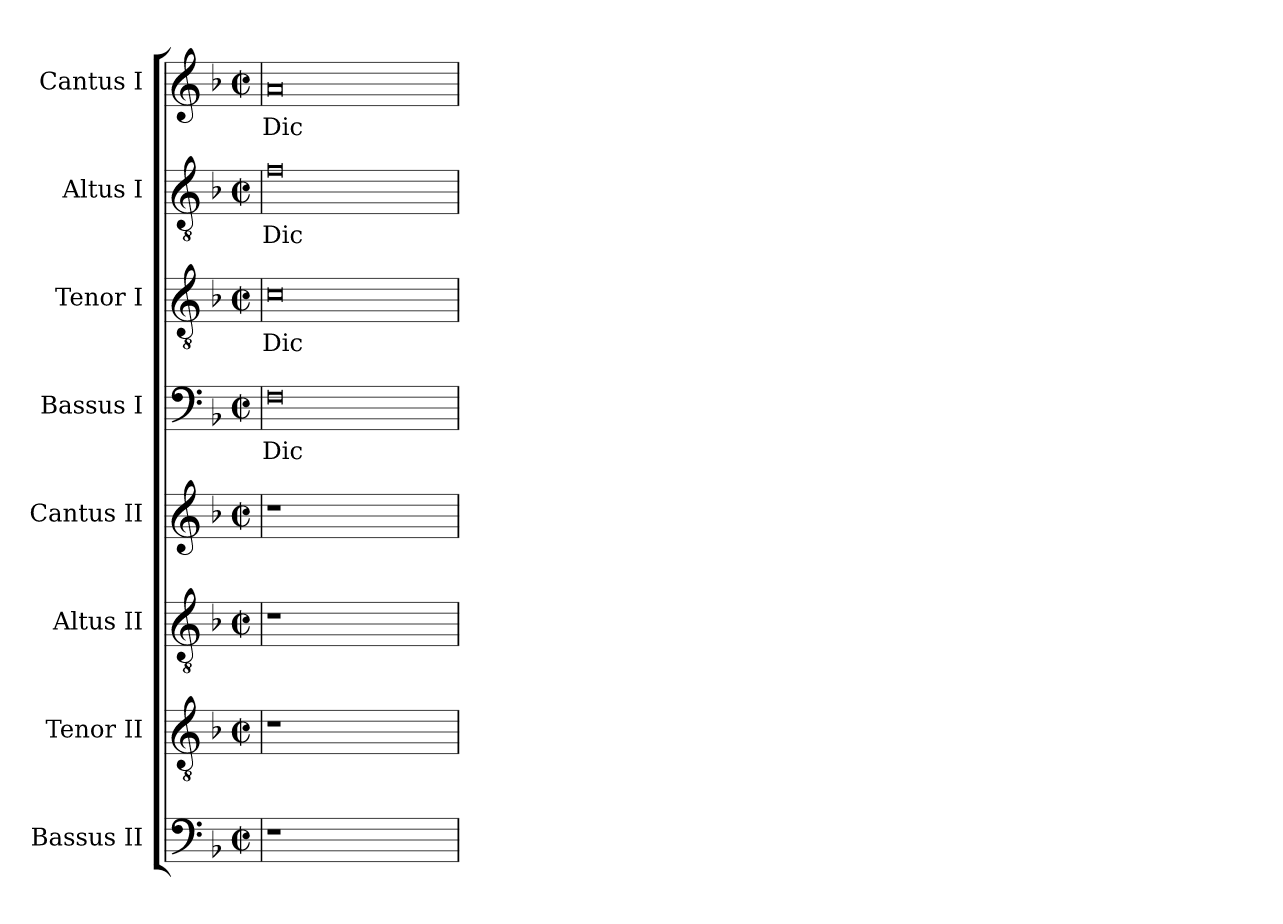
**kern	**kern	**kern	**kern	**kern	**text	**kern	**text	**kern	**text	**kern	**text
*part8	*part7	*part6	*part5	*part4	*part4	*part3	*part3	*part2	*part2	*part1	*part1
*staff8	*staff7	*staff6	*staff5	*staff4	*staff4	*staff3	*staff3	*staff2	*staff2	*staff1	*staff1
*I"Bassus II	*I"Tenor II	*I"Altus II	*I"Cantus II	*I"Bassus I	*	*I"Tenor I	*	*I"Altus I	*	*I"Cantus I	*
!!LO:PB:g=z
*stria5	*stria5	*stria5	*stria5	*stria5	*	*stria5	*	*stria5	*	*stria5	*
*clefF4	*clefGv2	*clefGv2	*clefG2	*clefF4	*	*clefGv2	*	*clefGv2	*	*clefG2	*
*k[b-]	*k[b-]	*k[b-]	*k[b-]	*k[b-]	*	*k[b-]	*	*k[b-]	*	*k[b-]	*
*F:	*F:	*F:	*F:	*F:	*	*F:	*	*F:	*	*F:	*
*M2/2	*M2/2	*M2/2	*M2/2	*M2/2	*	*M2/2	*	*M2/2	*	*M2/2	*
*met(c|)	*met(c|)	*met(c|)	*met(c|)	*met(c|)	*	*met(c|)	*	*met(c|)	*	*met(c|)	*
=1	=1	=1	=1	=1	=1!	=1	=1!	=1	=1!	=1!	=1!
!	!	!	!	!	!LO:LY:b:cj	!	!LO:LY:b:cj	!	!LO:LY:b:cj	!	!LO:LY:b:cj
1r	1r	1r	1r	0F	Dic	0c	Dic	0f	Dic	0a	Dic
1ryy	1ryy	1ryy	1ryy	.	.	.	.	.	.	.	.
=	=	=	=	=	=	=	=	=	=	=	=
*-	*-	*-	*-	*-	*-	*-	*-	*-	*-	*-	*-
